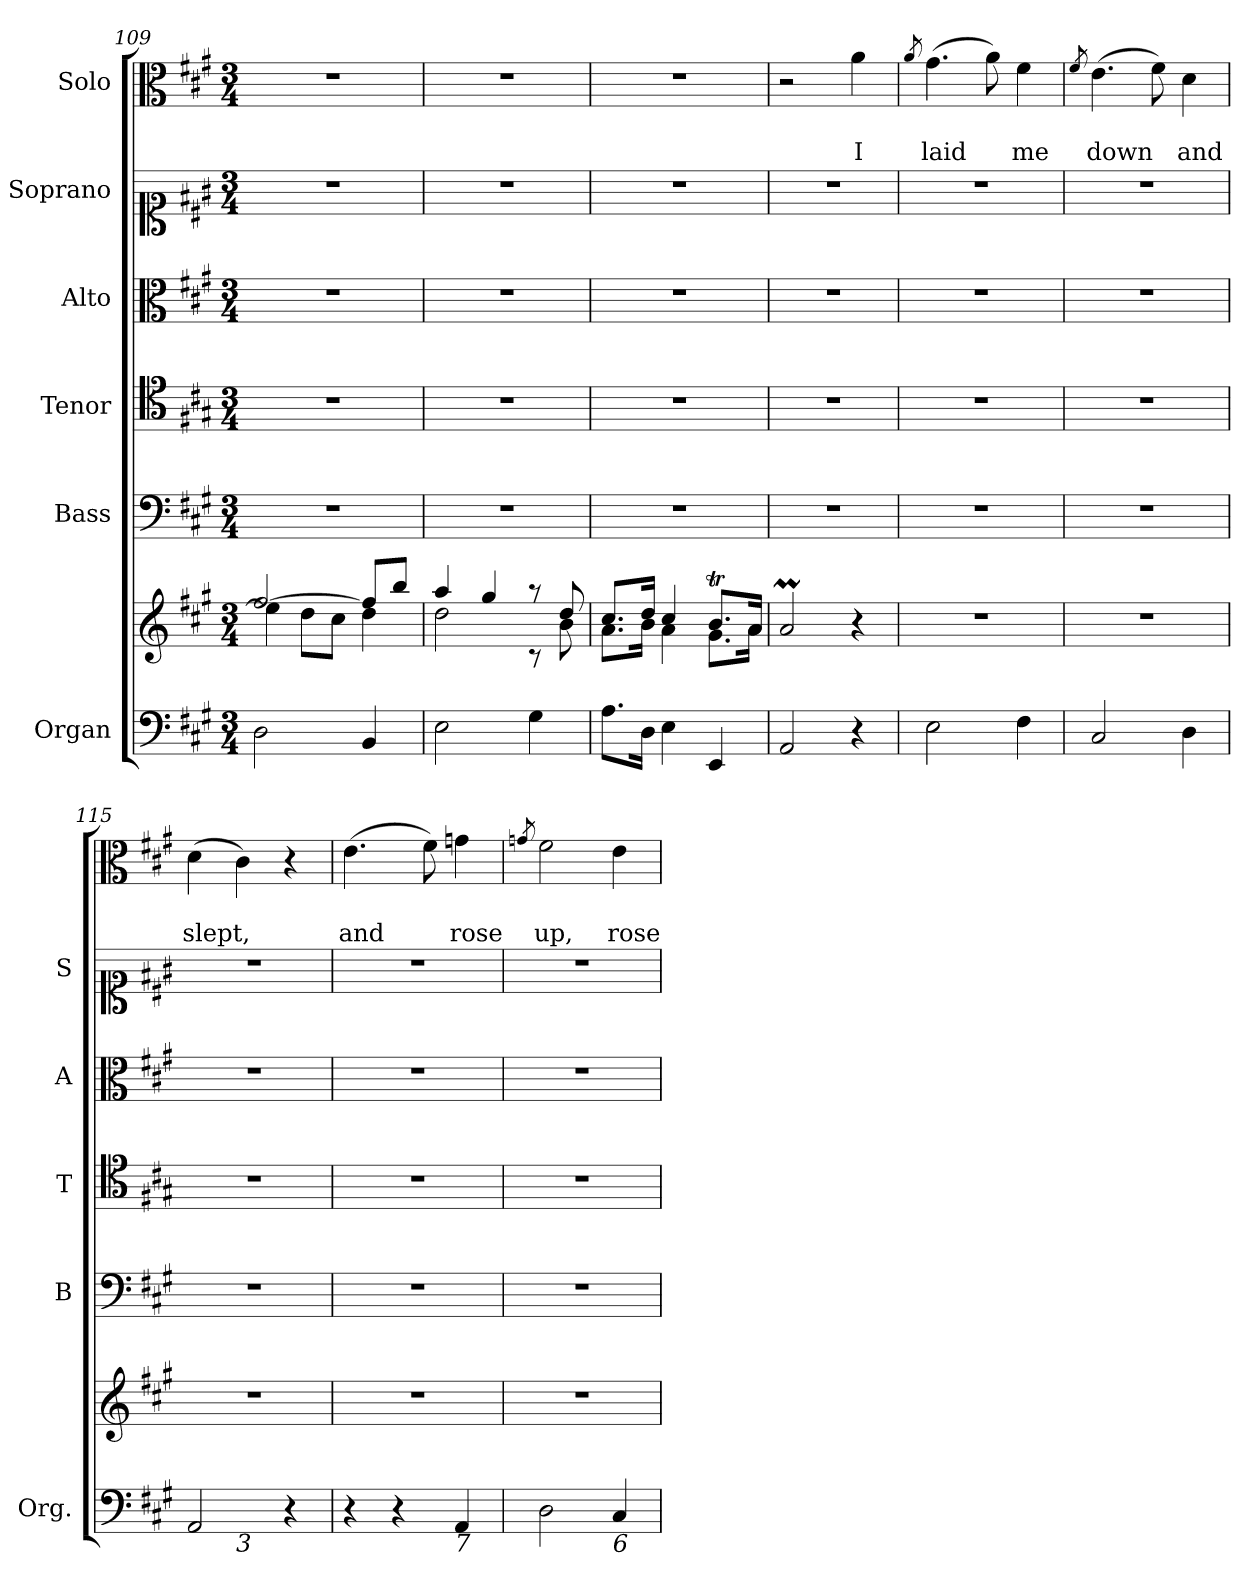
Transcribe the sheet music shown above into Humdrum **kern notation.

**kern	**kern	**kern	**kern	**kern	**kern	**kern	**text	**text
*part6	*part6	*part5	*part4	*part3	*part2	*part1	*part1	*part1
*staff7	*staff6	*staff5	*staff4	*staff3	*staff2	*staff1	*staff1	*staff1
*I"Organ	*	*I"Bass	*I"Tenor	*I"Alto	*I"Soprano	*I"Solo	*	*
*I'Org.	*	*I'B	*I'T	*I'A	*I'S	*	*	*
*clefF4	*clefG2	*clefF4	*clefC4	*clefC3	*clefC1	*clefC3	*	*
*k[f#c#g#]	*k[f#c#g#]	*k[f#c#g#]	*k[f#c#g#]	*k[f#c#g#]	*k[f#c#g#]	*k[f#c#g#]	*	*
*f#:	*f#:	*f#:	*f#:	*f#:	*f#:	*f#:	*	*
*M3/4	*M3/4	*M3/4	*M3/4	*M3/4	*M3/4	*M3/4	*	*
=109	=109	=109	=109	=109	=109	=109	=109	=109
*	*^	*	*	*	*	*	*	*
2D\	[>2ff#/	4ee\]	2.r	2.r	2.r	2.r	2.r	.	.
.	.	8dd\L	.	.	.	.	.	.	.
.	.	8cc#\J	.	.	.	.	.	.	.
4BB/	8ff#/L]	4dd\	.	.	.	.	.	.	.
.	8bb/J	.	.	.	.	.	.	.	.
=110	=110	=110	=110	=110	=110	=110	=110	=110	=110
2E\	4aa/	2dd\	2.r	2.r	2.r	2.r	2.r	.	.
.	4gg#/	.	.	.	.	.	.	.	.
4G#\	8raa	8rc	.	.	.	.	.	.	.
.	8dd/	8b\	.	.	.	.	.	.	.
=111	=111	=111	=111	=111	=111	=111	=111	=111	=111
8.A\L	8.cc#/L	8.a\L	2.r	2.r	2.r	2.r	2.r	.	.
16D\Jk	16dd/Jk	16b\Jk	.	.	.	.	.	.	.
4E\	4cc#/	4a\	.	.	.	.	.	.	.
4EE/	8.bT/L	8.g#\L	.	.	.	.	.	.	.
.	16a/Jk	16a\Jk	.	.	.	.	.	.	.
*	*v	*v	*	*	*	*	*	*	*
!!LO:LB:g=z
=112	=112	=112	=112	=112	=112	=112	=112	=112
2AA/	2aM/	2.r	2.r	2.r	2.r	2r	.	.
!	!	!	!	!	!	!	!	!LO:LY:b
4r	4r	.	.	.	.	4a\	.	I
=113	=113	=113	=113	=113	=113	=113	=113	=113
.	.	.	.	.	.	8qa/	.	.
!	!	!	!	!	!	!	!	!LO:LY:b
2E\	2.r	2.r	2.r	2.r	2.r	(>4.g#\	.	laid
.	.	.	.	.	.	8a\)	.	.
!	!	!	!	!	!	!	!	!LO:LY:b
4F#\	.	.	.	.	.	4f#\	.	me
=114	=114	=114	=114	=114	=114	=114	=114	=114
.	.	.	.	.	.	8qf#/	.	.
!	!	!	!	!	!	!	!	!LO:LY:b
2C#/	2.r	2.r	2.r	2.r	2.r	(>4.e\	.	down
.	.	.	.	.	.	8f#\)	.	.
!	!	!	!	!	!	!	!	!LO:LY:b
4D\	.	.	.	.	.	4d\	.	and
=115	=115	=115	=115	=115	=115	=115	=115	=115
!LO:TX:b:i:t=4	!	!	!	!	!	!	!	!
!	!	!	!	!	!	!	!	!LO:LY:b
*^	*	*	*	*	*	*	*	*
2AA/	4ryy	2.r	2.r	2.r	2.r	2.r	(>4d\	.	slept,
!	!LO:TX:b:i:t=3	!	!	!	!	!	!	!	!
.	2ryy	.	.	.	.	.	4c#\)	.	.
4r	.	.	.	.	.	.	4r	.	.
=116	=116	=116	=116	=116	=116	=116	=116	=116	=116
!	!	!	!	!	!	!	!	!	!LO:LY:b
*v	*v	*	*	*	*	*	*	*	*
4r	2.r	2.r	2.r	2.r	2.r	(>4.e\	.	and
4r	.	.	.	.	.	.	.	.
.	.	.	.	.	.	8f#\)	.	.
!LO:TX:b:i:t=7	!	!	!	!	!	!	!	!
!	!	!	!	!	!	!	!	!LO:LY:b
4AA/	.	.	.	.	.	4gn\	.	rose
=117	=117	=117	=117	=117	=117	=117	=117	=117
.	.	.	.	.	.	8qgn/	.	.
!	!	!	!	!	!	!	!	!LO:LY:b
2D\	2.r	2.r	2.r	2.r	2.r	2f#\	.	up,
!LO:TX:b:i:t=6	!	!	!	!	!	!	!	!
!	!	!	!	!	!	!	!	!LO:LY:b
4C#/	.	.	.	.	.	4e\	.	rose
=	=	=	=	=	=	=	=	=
*-	*-	*-	*-	*-	*-	*-	*-	*-
